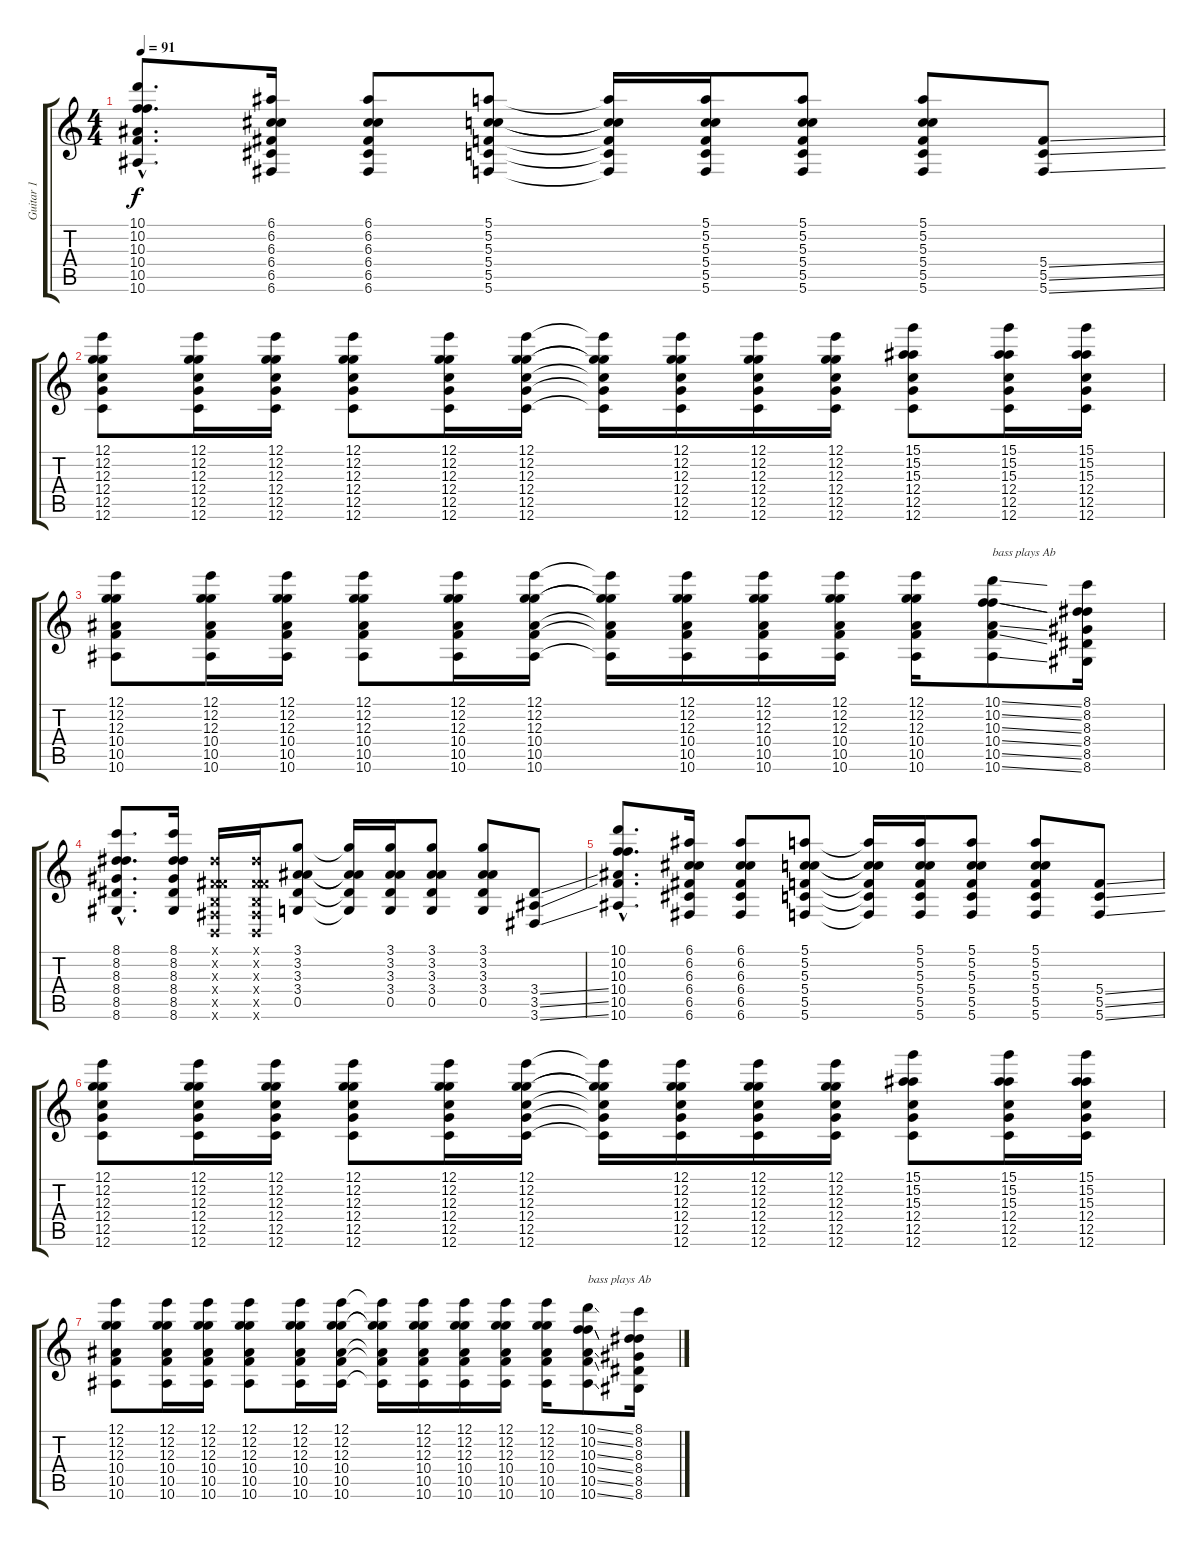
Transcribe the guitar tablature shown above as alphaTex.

\track ("Guitar 1" "Guitar 1") {instrument acousticguitarsteel}
\staff {score tabs}
\tuning (E4 G3 G3 C3 G2 C2) {hide}
\ts (4 4)
\tempo 91
\clef g2
\ks c
(10.1{hac} 10.2{hac} 10.3{hac} 10.4{hac} 10.5{hac} 10.6{hac}).8{d dy f} (6.1 6.2 6.3 6.4 6.5 6.6).16 (6.1 6.2 6.3 6.4 6.5 6.6).8 (5.1 5.2 5.3 5.4 5.5 5.6).8 (5.1{t} 5.2{t} 5.3{t} 5.4{t} 5.5{t} 5.6{t}).16 (5.1 5.2 5.3 5.4 5.5 5.6).16 (5.1 5.2 5.3 5.4 5.5 5.6).8 (5.1 5.2 5.3 5.4 5.5 5.6).8 (5.4{ss} 5.5{ss} 5.6{ss}).8 |
(12.1 12.2 12.3 12.4 12.5 12.6).8 (12.1 12.2 12.3 12.4 12.5 12.6).16 (12.1 12.2 12.3 12.4 12.5 12.6).16 (12.1 12.2 12.3 12.4 12.5 12.6).8 (12.1 12.2 12.3 12.4 12.5 12.6).16 (12.1 12.2 12.3 12.4 12.5 12.6).16 (12.1{t} 12.2{t} 12.3{t} 12.4{t} 12.5{t} 12.6{t}).16 (12.1 12.2 12.3 12.4 12.5 12.6).16 (12.1 12.2 12.3 12.4 12.5 12.6).16 (12.1 12.2 12.3 12.4 12.5 12.6).16 (15.1 15.2 15.3 12.4 12.5 12.6).8 (15.1 15.2 15.3 12.4 12.5 12.6).16 (15.1 15.2 15.3 12.4 12.5 12.6).16 |
(12.1 12.2 12.3 10.4 10.5 10.6).8 (12.1 12.2 12.3 10.4 10.5 10.6).16 (12.1 12.2 12.3 10.4 10.5 10.6).16 (12.1 12.2 12.3 10.4 10.5 10.6).8 (12.1 12.2 12.3 10.4 10.5 10.6).16 (12.1 12.2 12.3 10.4 10.5 10.6).16 (12.1{t} 12.2{t} 12.3{t} 10.4{t} 10.5{t} 10.6{t}).16 (12.1 12.2 12.3 10.4 10.5 10.6).16 (12.1 12.2 12.3 10.4 10.5 10.6).16 (12.1 12.2 12.3 10.4 10.5 10.6).16 (12.1 12.2 12.3 10.4 10.5 10.6).16 (10.1{ss} 10.2{ss} 10.3{ss} 10.4{ss} 10.5{ss} 10.6{ss}).8{txt "bass plays Ab"} (8.1 8.2 8.3 8.4 8.5 8.6).16 |
(8.1{hac} 8.2{hac} 8.3{hac} 8.4{hac} 8.5{hac} 8.6{hac}).8{d} (8.1 8.2 8.3 8.4 8.5 8.6).16 (-1.1{x} -1.2{x} -1.3{x} -1.4{x} -1.5{x} -1.6{x}).16 (-1.1{x} -1.2{x} -1.3{x} -1.4{x} -1.5{x} -1.6{x}).16 (3.1 3.2 3.3 3.4 0.5).8 (3.1{t} 3.2{t} 3.3{t} 3.4{t} 0.5{t}).16 (3.1 3.2 3.3 3.4 0.5).16 (3.1 3.2 3.3 3.4 0.5).8 (3.1 3.2 3.3 3.4 0.5).8 (3.4{ss} 3.5{ss} 3.6{ss}).8 |
(10.1{hac} 10.2{hac} 10.3{hac} 10.4{hac} 10.5{hac} 10.6{hac}).8{d} (6.1 6.2 6.3 6.4 6.5 6.6).16 (6.1 6.2 6.3 6.4 6.5 6.6).8 (5.1 5.2 5.3 5.4 5.5 5.6).8 (5.1{t} 5.2{t} 5.3{t} 5.4{t} 5.5{t} 5.6{t}).16 (5.1 5.2 5.3 5.4 5.5 5.6).16 (5.1 5.2 5.3 5.4 5.5 5.6).8 (5.1 5.2 5.3 5.4 5.5 5.6).8 (5.4{ss} 5.5{ss} 5.6{ss}).8 |
(12.1 12.2 12.3 12.4 12.5 12.6).8 (12.1 12.2 12.3 12.4 12.5 12.6).16 (12.1 12.2 12.3 12.4 12.5 12.6).16 (12.1 12.2 12.3 12.4 12.5 12.6).8 (12.1 12.2 12.3 12.4 12.5 12.6).16 (12.1 12.2 12.3 12.4 12.5 12.6).16 (12.1{t} 12.2{t} 12.3{t} 12.4{t} 12.5{t} 12.6{t}).16 (12.1 12.2 12.3 12.4 12.5 12.6).16 (12.1 12.2 12.3 12.4 12.5 12.6).16 (12.1 12.2 12.3 12.4 12.5 12.6).16 (15.1 15.2 15.3 12.4 12.5 12.6).8 (15.1 15.2 15.3 12.4 12.5 12.6).16 (15.1 15.2 15.3 12.4 12.5 12.6).16 |
(12.1 12.2 12.3 10.4 10.5 10.6).8 (12.1 12.2 12.3 10.4 10.5 10.6).16 (12.1 12.2 12.3 10.4 10.5 10.6).16 (12.1 12.2 12.3 10.4 10.5 10.6).8 (12.1 12.2 12.3 10.4 10.5 10.6).16 (12.1 12.2 12.3 10.4 10.5 10.6).16 (12.1{t} 12.2{t} 12.3{t} 10.4{t} 10.5{t} 10.6{t}).16 (12.1 12.2 12.3 10.4 10.5 10.6).16 (12.1 12.2 12.3 10.4 10.5 10.6).16 (12.1 12.2 12.3 10.4 10.5 10.6).16 (12.1 12.2 12.3 10.4 10.5 10.6).16 (10.1{ss} 10.2{ss} 10.3{ss} 10.4{ss} 10.5{ss} 10.6{ss}).8{txt "bass plays Ab"} (8.1 8.2 8.3 8.4 8.5 8.6).16
